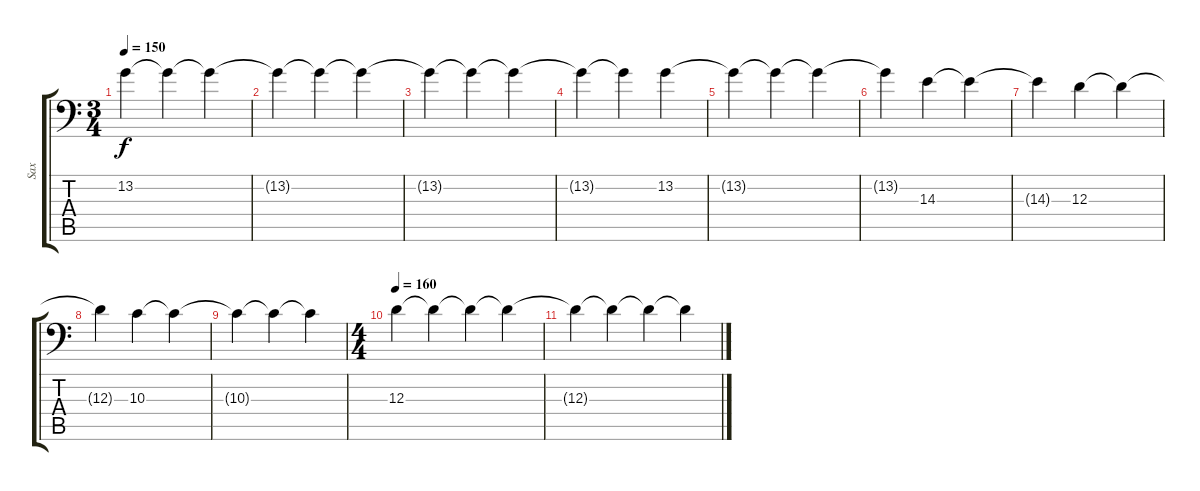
\track ("Sax" "Sax") {instrument altosax}
\staff {score tabs}
\tuning (B3 Gb3 D3 A2 E2 Bb1) {hide}
\ts (3 4)
\tempo 150
\clef f4
\ks c
13.2{t}.4{dy f} 13.2{t}.4 13.2{t}.4{volume 4} |
13.2{t}.4 13.2{t}.4 13.2{t}.4 |
13.2{t}.4 13.2{t}.4 13.2{t}.4 |
13.2{t}.4{volume 0 instrument altosax} 13.2{t}.4 13.2.4{volume 8 instrument altosax} |
13.2{t}.4 13.2{t}.4 13.2{t}.4 |
13.2{t}.4 14.3.4 14.3{t}.4 |
14.3{t}.4 12.3.4 12.3{t}.4 |
12.3{t}.4 10.3.4 10.3{t}.4{volume 2 instrument altosax} |
10.3{t}.4 10.3{t}.4 10.3{t}.4 |
\ts (4 4)
\tempo 160
12.3.4 12.3{t}.4 12.3{t}.4{volume 0 instrument altosax} 12.3{t}.4 |
12.3{t}.4 12.3{t}.4 12.3{t}.4 12.3{t}.4
